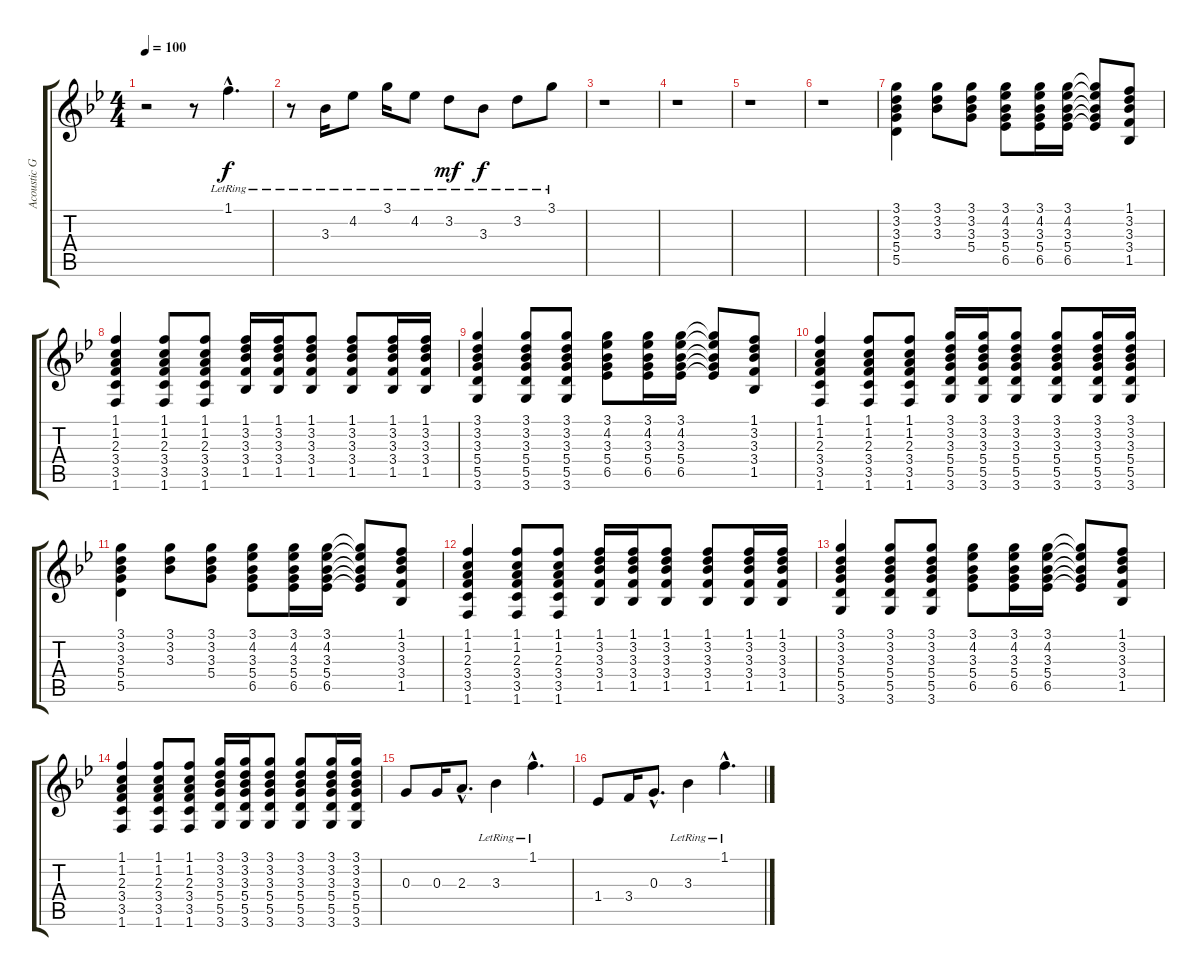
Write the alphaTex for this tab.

\track ("Acoustic Guitar" "Acoustic G") {instrument acousticguitarsteel}
\staff {score tabs}
\tuning (E4 B3 G3 D3 A2 E2) {hide}
\ts (4 4)
\tempo 100
\clef g2
\ks gminor
r.2{dy f} r.8 1.1{hac lr}.4{d} |
r.8 3.3{lr}.16 4.2{lr}.8 3.1{lr}.16 4.2{lr}.8 3.2{lr}.8{dy mf} 3.3{lr}.8{dy f} 3.2{lr}.8 3.1{lr}.8 |
r.1 |
r.1 |
r.1 |
r.1 |
(3.1 3.2 3.3 5.4 5.5).4{instrument acousticguitarsteel} (3.1 3.2 3.3).8 (3.1 3.2 3.3 5.4).8 (3.1 4.2 3.3 5.4 6.5).8 (3.1 4.2 3.3 5.4 6.5).16 (3.1 4.2 3.3 5.4 6.5).16 (3.1{t} 4.2{t} 3.3{t} 5.4{t} 6.5{t}).8 (1.1 3.2 3.3 3.4 1.5).8 |
(1.1 1.2 2.3 3.4 3.5 1.6).4 (1.1 1.2 2.3 3.4 3.5 1.6).8 (1.1 1.2 2.3 3.4 3.5 1.6).8 (1.1 3.2 3.3 3.4 1.5).16 (1.1 3.2 3.3 3.4 1.5).16 (1.1 3.2 3.3 3.4 1.5).8 (1.1 3.2 3.3 3.4 1.5).8 (1.1 3.2 3.3 3.4 1.5).16 (1.1 3.2 3.3 3.4 1.5).16 |
(3.1 3.2 3.3 5.4 5.5 3.6).4 (3.1 3.2 3.3 5.4 5.5 3.6).8 (3.1 3.2 3.3 5.4 5.5 3.6).8 (3.1 4.2 3.3 5.4 6.5).8 (3.1 4.2 3.3 5.4 6.5).16 (3.1 4.2 3.3 5.4 6.5).16 (3.1{t} 4.2{t} 3.3{t} 5.4{t} 6.5{t}).8 (1.1 3.2 3.3 3.4 1.5).8 |
(1.1 1.2 2.3 3.4 3.5 1.6).4 (1.1 1.2 2.3 3.4 3.5 1.6).8 (1.1 1.2 2.3 3.4 3.5 1.6).8 (3.1 3.2 3.3 5.4 5.5 3.6).16 (3.1 3.2 3.3 5.4 5.5 3.6).16 (3.1 3.2 3.3 5.4 5.5 3.6).8 (3.1 3.2 3.3 5.4 5.5 3.6).8 (3.1 3.2 3.3 5.4 5.5 3.6).16 (3.1 3.2 3.3 5.4 5.5 3.6).16 |
(3.1 3.2 3.3 5.4 5.5).4 (3.1 3.2 3.3).8 (3.1 3.2 3.3 5.4).8 (3.1 4.2 3.3 5.4 6.5).8 (3.1 4.2 3.3 5.4 6.5).16 (3.1 4.2 3.3 5.4 6.5).16 (3.1{t} 4.2{t} 3.3{t} 5.4{t} 6.5{t}).8 (1.1 3.2 3.3 3.4 1.5).8 |
(1.1 1.2 2.3 3.4 3.5 1.6).4 (1.1 1.2 2.3 3.4 3.5 1.6).8 (1.1 1.2 2.3 3.4 3.5 1.6).8 (1.1 3.2 3.3 3.4 1.5).16 (1.1 3.2 3.3 3.4 1.5).16 (1.1 3.2 3.3 3.4 1.5).8 (1.1 3.2 3.3 3.4 1.5).8 (1.1 3.2 3.3 3.4 1.5).16 (1.1 3.2 3.3 3.4 1.5).16 |
(3.1 3.2 3.3 5.4 5.5 3.6).4 (3.1 3.2 3.3 5.4 5.5 3.6).8 (3.1 3.2 3.3 5.4 5.5 3.6).8 (3.1 4.2 3.3 5.4 6.5).8 (3.1 4.2 3.3 5.4 6.5).16 (3.1 4.2 3.3 5.4 6.5).16 (3.1{t} 4.2{t} 3.3{t} 5.4{t} 6.5{t}).8 (1.1 3.2 3.3 3.4 1.5).8 |
(1.1 1.2 2.3 3.4 3.5 1.6).4 (1.1 1.2 2.3 3.4 3.5 1.6).8 (1.1 1.2 2.3 3.4 3.5 1.6).8 (3.1 3.2 3.3 5.4 5.5 3.6).16 (3.1 3.2 3.3 5.4 5.5 3.6).16 (3.1 3.2 3.3 5.4 5.5 3.6).8 (3.1 3.2 3.3 5.4 5.5 3.6).8 (3.1 3.2 3.3 5.4 5.5 3.6).16 (3.1 3.2 3.3 5.4 5.5 3.6).16 |
0.3.8 0.3.16 2.3{hac}.8{d} 3.3{lr}.4 1.1{hac lr}.4{d} |
1.4.8 3.4.16 0.3{hac}.8{d} 3.3{lr}.4 1.1{hac lr}.4{d}
